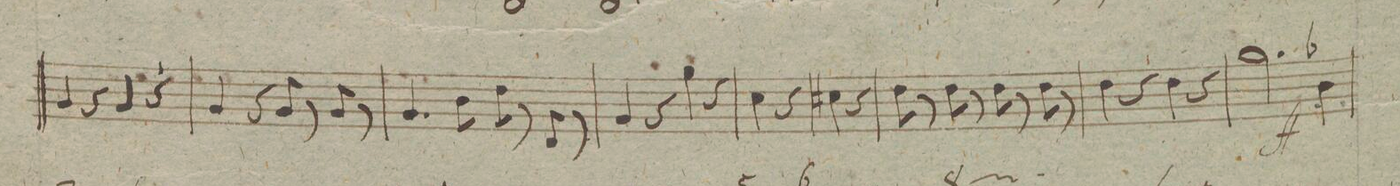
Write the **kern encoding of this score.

**kern	**fba	**dynam
*I"Organo	*	*
*clefF4	*	*
*k[f#c#g#d#]	*	*
*met(c|)	*	*
*M2/2	*	*
4BB/	.	.
4r	.	.
4BB/	.	.
4r	.	.
=51	=51	=51
4BB/	.	.
4r	.	.
8BB/	.	.
8r	.	.
8BB/	.	.
8r	.	.
=52	=52	=52
4.BB/	.	.
8D#\	.	.
8F#\	.	.
8r	.	.
8FF#/	.	.
8r	.	.
=53	=53	=53
4BB/	.	.
4r	.	.
4B\	.	.
4r	.	.
=54	=54	=54
4r	.	.
4E\	.	.
4r	.	.
4E#X\	.	.
=55	=55	=55
8F#\	.	.
8r	.	.
8F#\	.	.
8r	.	.
8F#\	.	.
8r	.	.
8F#\	.	.
8r	.	.
=56	=56	=56
4F#\	.	.
4r	.	.
4F#\	.	.
4r	.	.
=57	=57	=57
2.B\	.	.
4D#\	6	ff
=58	=58	=58
*-	*-	*-
